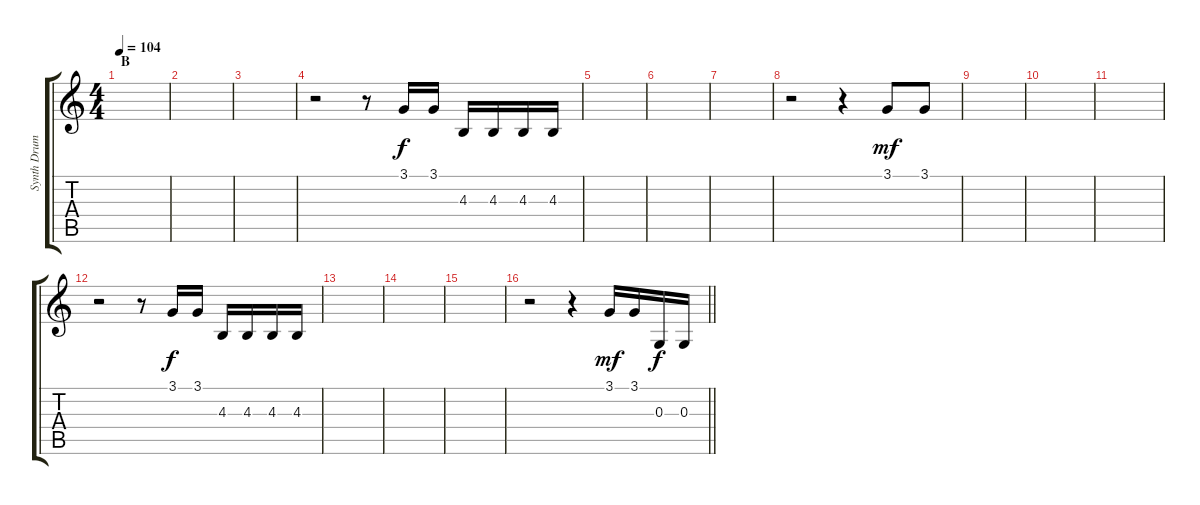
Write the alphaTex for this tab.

\track ("Synth Drum" "Synth Drum") {instrument synthdrum}
\staff {score tabs}
\tuning (E4 B3 G3 D3 A2 D2) {hide}
\ts (4 4)
\section ("" "B")
\tempo 104
\clef g2
\ks c
|
|
|
r.2 r.8 3.1.16{dy f} 3.1.16 4.3.16 4.3.16 4.3.16 4.3.16 |
|
|
|
r.2 r.4 3.1.8{dy mf} 3.1.8 |
|
|
|
r.2 r.8 3.1.16{dy f} 3.1.16 4.3.16 4.3.16 4.3.16 4.3.16 |
|
|
|
\barLineRight lightlight
r.2 r.4 3.1.16{dy mf} 3.1.16 0.3.16{dy f} 0.3.16
